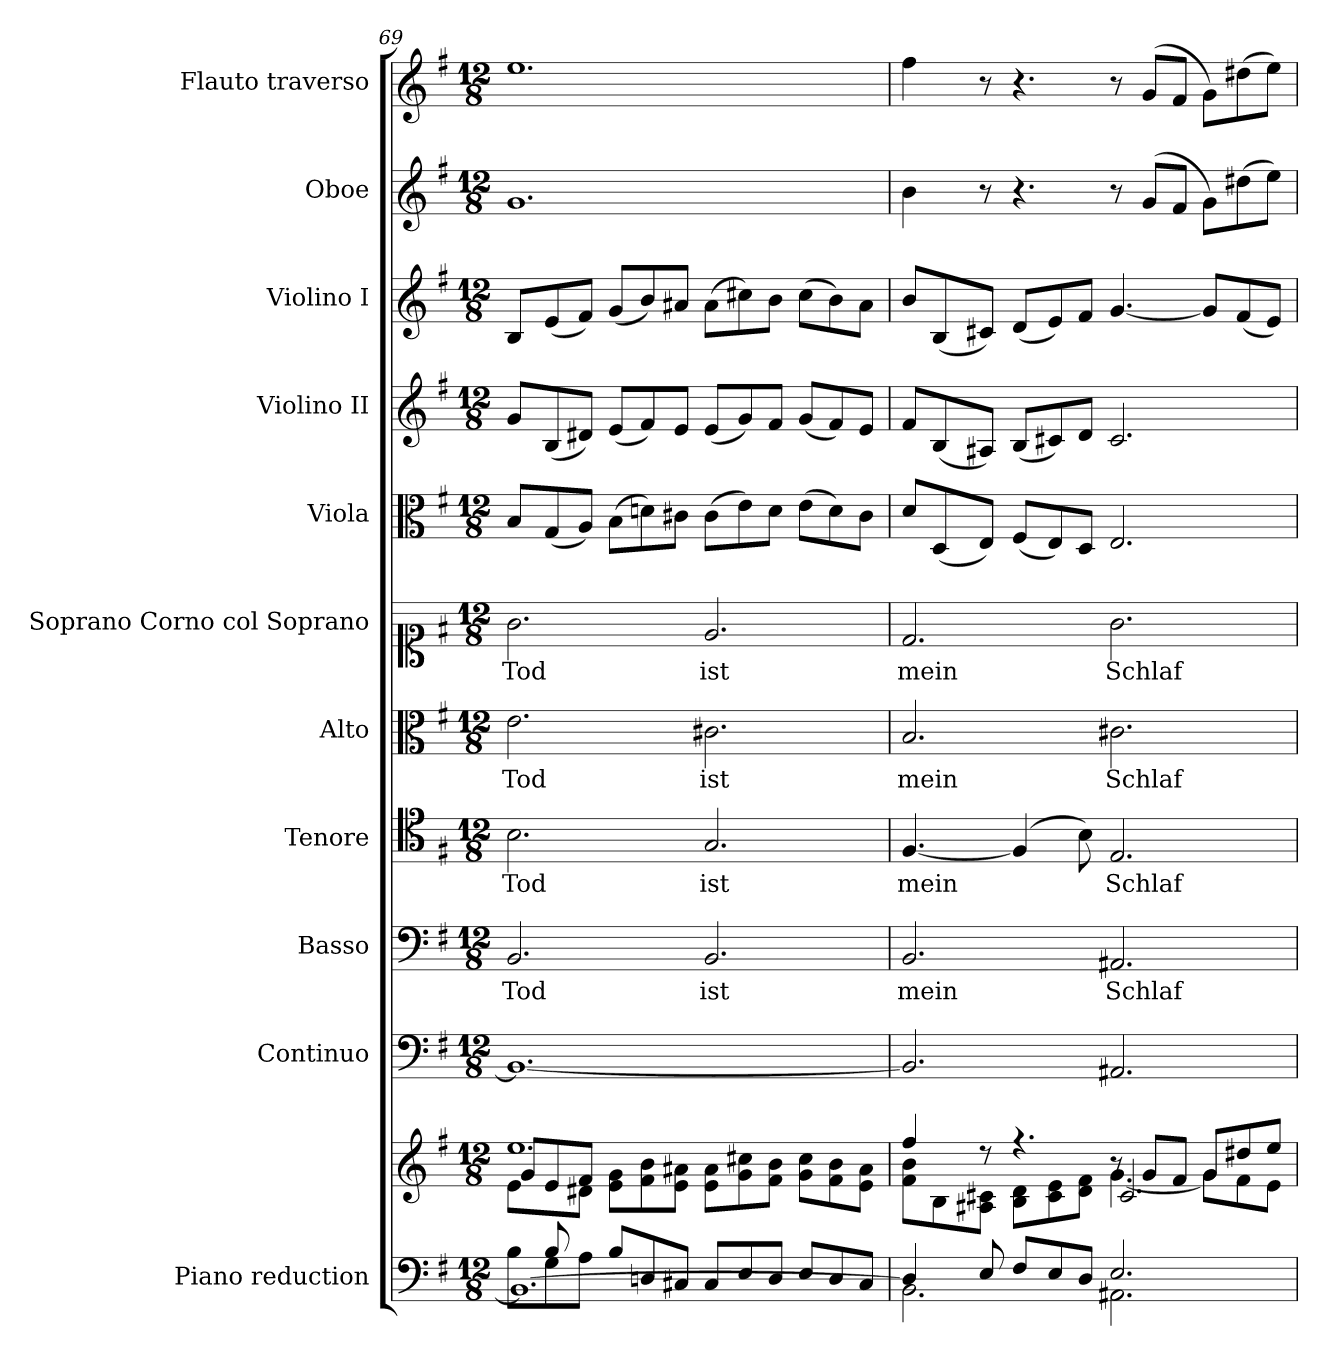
**kern	**kern	**kern	**kern	**text	**kern	**text	**kern	**text	**kern	**text	**kern	**kern	**kern	**kern	**dynam	**kern	**dynam
*part11	*part11	*part10	*part9	*part9	*part8	*part8	*part7	*part7	*part6	*part6	*part5	*part4	*part3	*part2	*part2	*part1	*part1
*staff12	*staff11	*staff10	*staff9	*staff9	*staff8	*staff8	*staff7	*staff7	*staff6	*staff6	*staff5	*staff4	*staff3	*staff2	*staff2	*staff1	*staff1
*I"Piano reduction	*	*I"Continuo	*I"Basso	*	*I"Tenore	*	*I"Alto	*	*I"Soprano Corno col Soprano	*	*I"Viola	*I"Violino II	*I"Violino I	*I"Oboe	*	*I"Flauto traverso	*
*I'Pno	*	*	*	*	*	*	*	*	*	*	*I'Vla	*I'Vln	*I'Vln	*I'Ob	*	*I'Fl	*
!!LO:PB:g=z
*clefF4	*clefG2	*clefF4	*clefF4	*	*clefC4	*	*clefC3	*	*clefC1	*	*clefC3	*clefG2	*clefG2	*clefG2	*	*clefG2	*
*k[f#]	*k[f#]	*k[f#]	*k[f#]	*	*k[f#]	*	*k[f#]	*	*k[f#]	*	*k[f#]	*k[f#]	*k[f#]	*k[f#]	*	*k[f#]	*
*M12/8	*M12/8	*M12/8	*M12/8	*	*M12/8	*	*M12/8	*	*M12/8	*	*M12/8	*M12/8	*M12/8	*M12/8	*	*M12/8	*
=69	=69	=69	=69	=69	=69	=69	=69	=69	=69	=69	=69	=69	=69	=69	=69	=69	=69
*^	*^	*	*	*	*	*	*	*	*	*	*	*	*	*	*	*	*
*	*^	*	*^	*	*	*	*	*	*	*	*	*	*	*	*	*	*	*	*
!	!	!	!	!	!	!	!	!LO:LY:b	!	!LO:LY:b	!	!LO:LY:b	!	!LO:LY:b	!	!	!	!	!	!	!
8ryy	8B\L	1.BB_	1.ee	8e\L	8g/L	1.BB_	2.BB/	Tod	2.B\	Tod	2.e\	Tod	2.g\	Tod	8B/L	8g/L	8B/L	1.g	.	1.ee	.
8B/	8G\	.	.	8ryy	8e/	.	.	.	.	.	.	.	.	.	(<8G/	(<8B/	(<8e/	.	.	.	.
1ryy	8A\J	.	.	8d#X\J	8f#/J	.	.	.	.	.	.	.	.	.	8A/J)	8d#X/J)	8f#/J)	.	.	.	.
.	8B/L	.	.	8e\ 8g\L	4.ryy	.	.	.	.	.	.	.	.	.	(>8B\L	(<8e/L	(<8g/L	.	.	.	.
.	8Dn/	.	.	8f#\ 8b\	.	.	.	.	.	.	.	.	.	.	8dn\)	8f#/)	8b/)	.	.	.	.
.	8C#X/J	.	.	8e\ 8a#X\J	.	.	.	.	.	.	.	.	.	.	8c#X\J	8e/J	8a#X/J	.	.	.	.
!	!	!	!	!	!	!	!	!LO:LY:b	!	!LO:LY:b	!	!LO:LY:b	!	!LO:LY:b	!	!	!	!	!	!	!
.	8C#/L	.	.	8e\ 8a#\L	2.ryy	.	2.BB/	ist	2.G/	ist	2.c#X\	ist	2.e/	ist	(>8c#\L	(<8e/L	(>8a#\L	.	.	.	.
.	8E/	.	.	8g\ 8cc#X\	.	.	.	.	.	.	.	.	.	.	8e\)	8g/)	8cc#X\)	.	.	.	.
.	8D/J	.	.	8f#\ 8b\J	.	.	.	.	.	.	.	.	.	.	8d\J	8f#/J	8b\J	.	.	.	.
.	8E/L	.	.	8g\ 8cc#\L	.	.	.	.	.	.	.	.	.	.	(>8e\L	(<8g/L	(>8cc#\L	.	.	.	.
4ryy	8D/	.	.	8f#\ 8b\	.	.	.	.	.	.	.	.	.	.	8d\)	8f#/)	8b\)	.	.	.	.
.	8C#/J	.	.	8e\ 8a#\J	.	.	.	.	.	.	.	.	.	.	8c#\J	8e/J	8a#\J	.	.	.	.
*	*v	*v	*	*	*	*	*	*	*	*	*	*	*	*	*	*	*	*	*	*	*
=70	=70	=70	=70	=70	=70	=70	=70	=70	=70	=70	=70	=70	=70	=70	=70	=70	=70	=70	=70	=70
!	!	!	!	!	!	!	!LO:LY:b	!	!LO:LY:b	!	!LO:LY:b	!	!LO:LY:b	!	!	!	!	!	!	!
4D/	2.BB\]	4ff#/	8f#\ 8b\L	2.ryy	2.BB/]	2.BB/	mein	[4.F#/	mein	2.B/	mein	2.d/	mein	8d/L	8f#/L	8b/L	4b\	.	4ff#\	.
.	.	.	8B\	.	.	.	.	.	.	.	.	.	.	(<8D/	(<8B/	(<8B/	.	.	.	.
8E/	.	8r	8A#X\ 8c#X\J	.	.	.	.	.	.	.	.	.	.	8E/J)	8A#X/J)	8c#X/J)	8r	.	8r	.
8F#/L	.	4.r	8B\ 8d\L	.	.	.	.	(>4F#/]	.	.	.	.	.	(<8F#/L	(<8B/L	(<8d/L	4.r	.	4.r	.
8E/	.	.	8c#\ 8e\	.	.	.	.	.	.	.	.	.	.	8E/)	8c#X/)	8e/)	.	.	.	.
8D/J	.	.	8d\ 8f#\J	.	.	.	.	8B\)	.	.	.	.	.	8D/J	8d/J	8f#/J	.	.	.	.
!	!	!	!	!	!	!	!LO:LY:b	!	!LO:LY:b	!	!LO:LY:b	!	!LO:LY:b	!	!	!	!	!	!	!
2.E/	2.AA#X\	8r	[4.g\	2.c#/	2.AA#X/	2.AA#X/	Schlaf	2.E/	Schlaf	2.c#X\	Schlaf	2.g\	Schlaf	2.E/	2.c#/	[4.g/	8r	.	8r	.
!	!	!	!	!	!	!	!	!	!	!	!	!	!	!	!	!	!	!LO:DY:b	!	!LO:DY:b
.	.	8g/L	.	.	.	.	.	.	.	.	.	.	.	.	.	.	(>8g/L	other-dynamics	(>8g/L	other-dynamics
.	.	8f#/J	.	.	.	.	.	.	.	.	.	.	.	.	.	.	8f#/J	.	8f#/J	.
.	.	8g/L	8g\L]	.	.	.	.	.	.	.	.	.	.	.	.	8g/L]	8g\L)	.	8g\L)	.
.	.	8dd#X/	8f#\	.	.	.	.	.	.	.	.	.	.	.	.	(<8f#/	(>8dd#X\	.	(>8dd#X\	.
.	.	8ee/J	8e\J	.	.	.	.	.	.	.	.	.	.	.	.	8e/J)	8ee\J)	.	8ee\J)	.
*v	*v	*	*	*	*	*	*	*	*	*	*	*	*	*	*	*	*	*	*	*
*	*v	*v	*v	*	*	*	*	*	*	*	*	*	*	*	*	*	*	*	*
=	=	=	=	=	=	=	=	=	=	=	=	=	=	=	=	=	=
*-	*-	*-	*-	*-	*-	*-	*-	*-	*-	*-	*-	*-	*-	*-	*-	*-	*-
